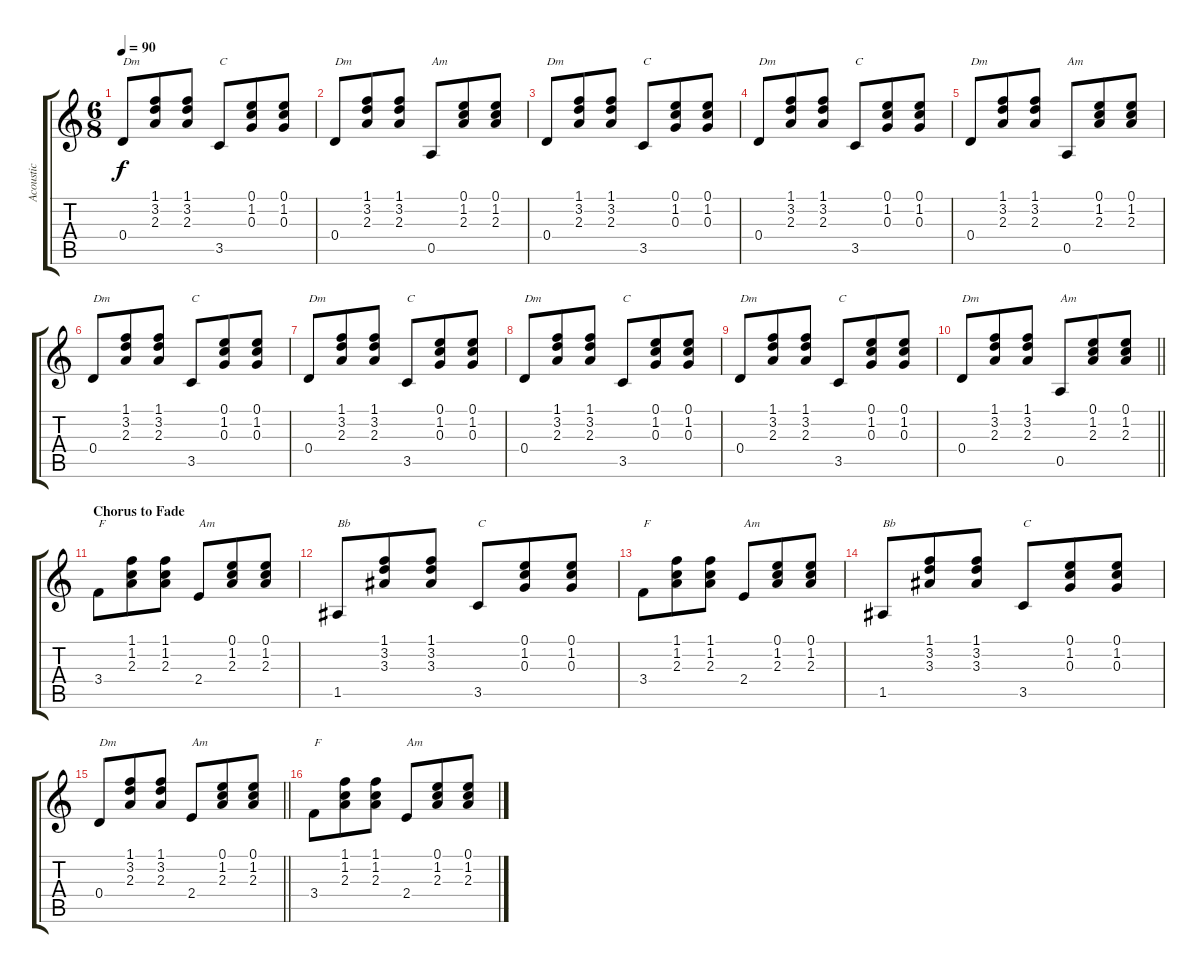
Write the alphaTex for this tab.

\track ("Acoustic" "Acoustic") {instrument acousticguitarsteel}
\staff {score tabs}
\tuning (E4 B3 G3 D3 A2 E2) {hide}
\ts (6 8)
\tempo 90
\clef g2
\ks c
0.4.8{txt "Dm" dy f} (1.1 3.2 2.3).8 (1.1 3.2 2.3).8 3.5.8{txt "C"} (0.1 1.2 0.3).8 (0.1 1.2 0.3).8 |
0.4.8{txt "Dm"} (1.1 3.2 2.3).8 (1.1 3.2 2.3).8 0.5.8{txt "Am"} (0.1 1.2 2.3).8 (0.1 1.2 2.3).8 |
0.4.8{txt "Dm"} (1.1 3.2 2.3).8 (1.1 3.2 2.3).8 3.5.8{txt "C"} (0.1 1.2 0.3).8 (0.1 1.2 0.3).8 |
0.4.8{txt "Dm"} (1.1 3.2 2.3).8 (1.1 3.2 2.3).8 3.5.8{txt "C"} (0.1 1.2 0.3).8 (0.1 1.2 0.3).8 |
0.4.8{txt "Dm"} (1.1 3.2 2.3).8 (1.1 3.2 2.3).8 0.5.8{txt "Am"} (0.1 1.2 2.3).8 (0.1 1.2 2.3).8 |
0.4.8{txt "Dm"} (1.1 3.2 2.3).8 (1.1 3.2 2.3).8 3.5.8{txt "C"} (0.1 1.2 0.3).8 (0.1 1.2 0.3).8 |
0.4.8{txt "Dm"} (1.1 3.2 2.3).8 (1.1 3.2 2.3).8 3.5.8{txt "C"} (0.1 1.2 0.3).8 (0.1 1.2 0.3).8 |
0.4.8{txt "Dm"} (1.1 3.2 2.3).8 (1.1 3.2 2.3).8 3.5.8{txt "C"} (0.1 1.2 0.3).8 (0.1 1.2 0.3).8 |
0.4.8{txt "Dm"} (1.1 3.2 2.3).8 (1.1 3.2 2.3).8 3.5.8{txt "C"} (0.1 1.2 0.3).8 (0.1 1.2 0.3).8 |
\barLineRight lightlight
0.4.8{txt "Dm"} (1.1 3.2 2.3).8 (1.1 3.2 2.3).8 0.5.8{txt "Am"} (0.1 1.2 2.3).8 (0.1 1.2 2.3).8 |
\section ("" "Chorus to Fade")
3.4.8{txt "F"} (1.1 1.2 2.3).8 (1.1 1.2 2.3).8 2.4.8{txt "Am"} (0.1 1.2 2.3).8 (0.1 1.2 2.3).8 |
1.5.8{txt "Bb"} (1.1 3.2 3.3).8 (1.1 3.2 3.3).8 3.5.8{txt "C"} (0.1 1.2 0.3).8 (0.1 1.2 0.3).8 |
3.4.8{txt "F"} (1.1 1.2 2.3).8 (1.1 1.2 2.3).8 2.4.8{txt "Am"} (0.1 1.2 2.3).8 (0.1 1.2 2.3).8 |
1.5.8{txt "Bb"} (1.1 3.2 3.3).8 (1.1 3.2 3.3).8 3.5.8{txt "C"} (0.1 1.2 0.3).8 (0.1 1.2 0.3).8 |
\barLineRight lightlight
0.4.8{txt "Dm"} (1.1 3.2 2.3).8 (1.1 3.2 2.3).8 2.4.8{txt "Am"} (0.1 1.2 2.3).8 (0.1 1.2 2.3).8 |
3.4.8{txt "F"} (1.1 1.2 2.3).8 (1.1 1.2 2.3).8 2.4.8{txt "Am"} (0.1 1.2 2.3).8 (0.1 1.2 2.3).8
